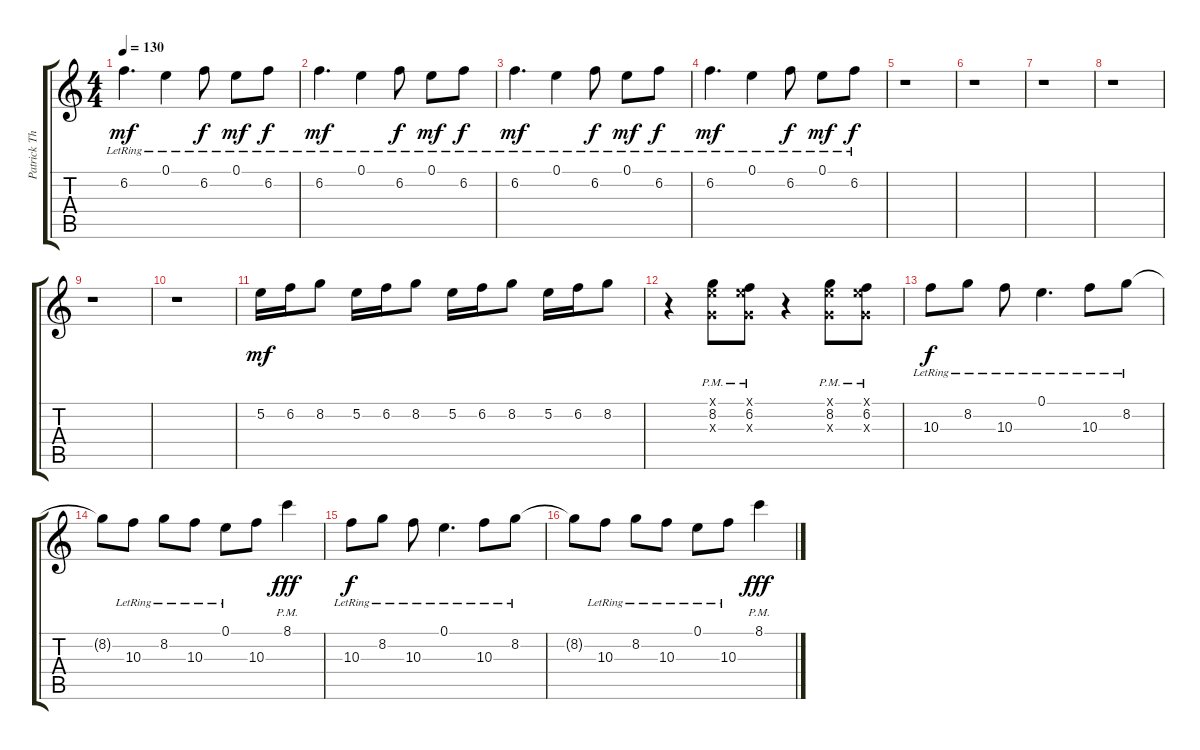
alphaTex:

\track ("Patrick Thompson - Lead Guitar" "Patrick Th") {instrument distortionguitar}
\staff {score tabs}
\tuning (E4 B3 G3 D3 A2 D2) {hide}
\ts (4 4)
\tempo 130
\clef g2
\ks c
6.2{lr}.4{d dy mf} 0.1{lr}.4 6.2{lr}.8{dy f} 0.1{lr}.8{dy mf} 6.2{lr}.8{dy f} |
6.2{lr}.4{d dy mf} 0.1{lr}.4 6.2{lr}.8{dy f} 0.1{lr}.8{dy mf} 6.2{lr}.8{dy f} |
6.2{lr}.4{d dy mf} 0.1{lr}.4 6.2{lr}.8{dy f} 0.1{lr}.8{dy mf} 6.2{lr}.8{dy f} |
6.2{lr}.4{d dy mf} 0.1{lr}.4 6.2{lr}.8{dy f} 0.1{lr}.8{dy mf} 6.2{lr}.8{dy f} |
r.1 |
r.1 |
r.1 |
r.1 |
r.1 |
r.1 |
5.2.16{dy mf} 6.2.16 8.2.8 5.2.16 6.2.16 8.2.8 5.2.16 6.2.16 8.2.8 5.2.16 6.2.16 8.2.8 |
r.4 (0.1{x} 8.2{pm} 0.3{x}).8 (0.1{x} 6.2{pm} 0.3{x}).8 r.4 (0.1{x} 8.2{pm} 0.3{x}).8 (0.1{x} 6.2{pm} 0.3{x}).8 |
10.3{lr}.8{dy f} 8.2{lr}.8 10.3{lr}.8 0.1{lr}.4{d} 10.3{lr}.8 8.2{lr}.8 |
8.2{t}.8 10.3{lr}.8 8.2{lr}.8 10.3{lr}.8 0.1{lr}.8 10.3.8 8.1{pm}.4{dy fff} |
10.3{lr}.8{dy f} 8.2{lr}.8 10.3{lr}.8 0.1{lr}.4{d} 10.3{lr}.8 8.2{lr}.8 |
8.2{t}.8 10.3{lr}.8 8.2{lr}.8 10.3{lr}.8 0.1{lr}.8 10.3{lr}.8 8.1{pm}.4{dy fff}
